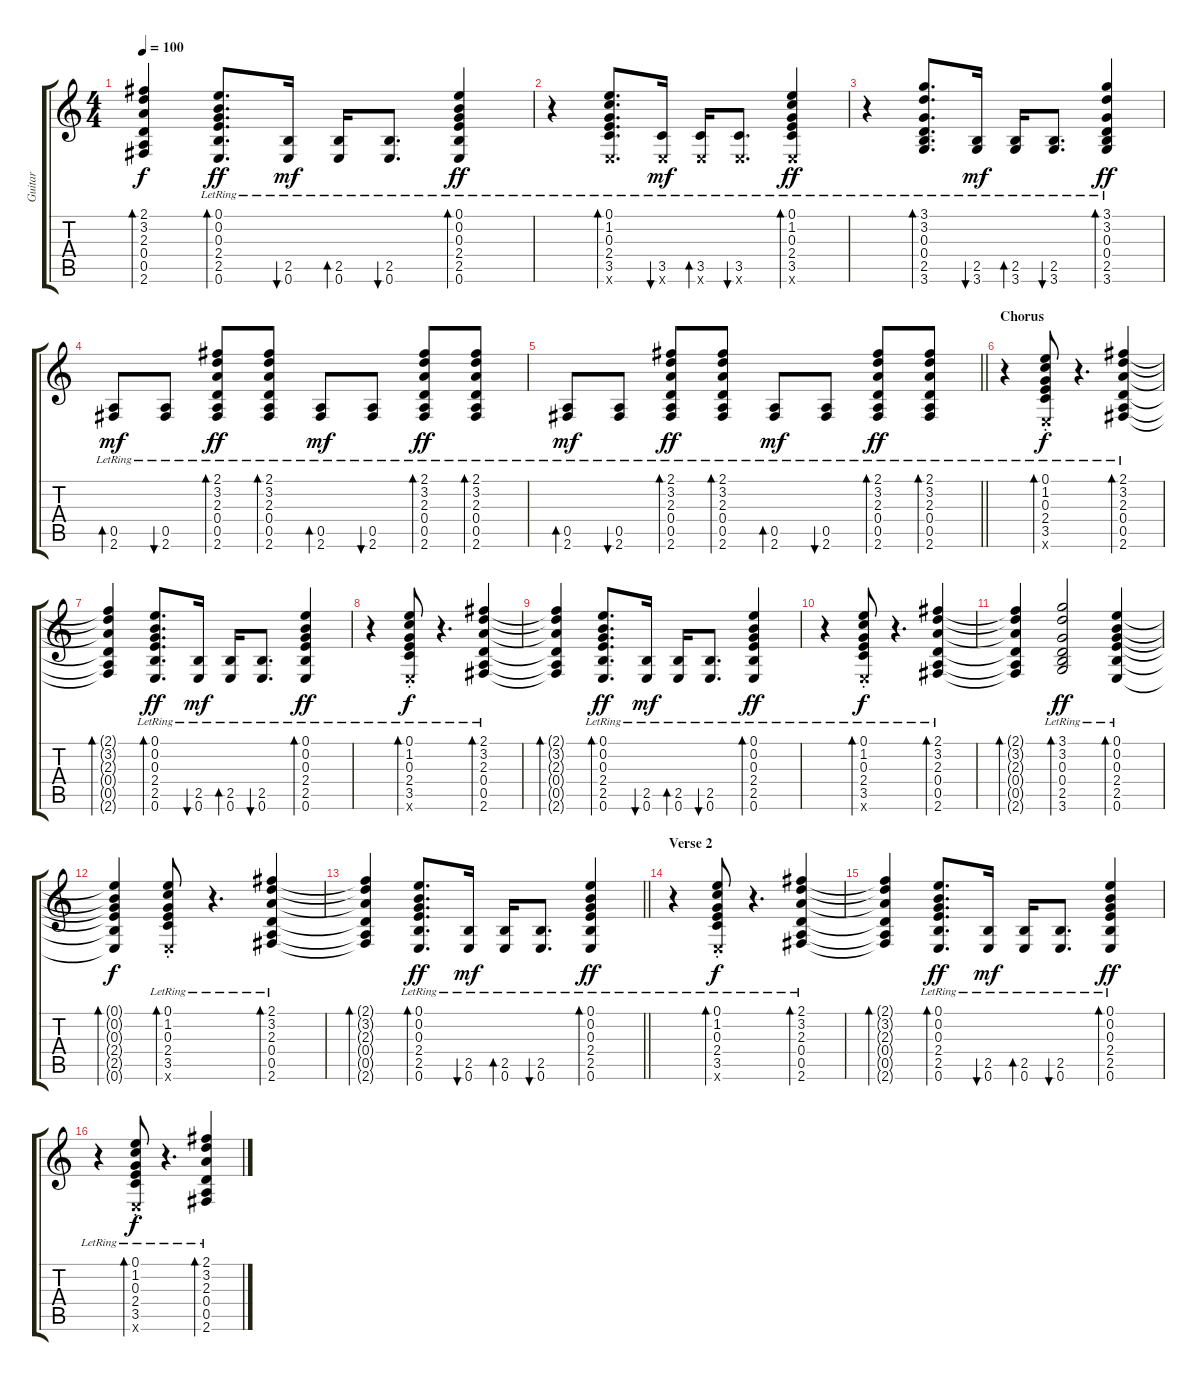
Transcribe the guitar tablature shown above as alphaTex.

\track ("Guitar" "Guitar") {instrument acousticguitarnylon}
\staff {score tabs}
\tuning (E4 B3 G3 D3 A2 E2) {hide}
\ts (4 4)
\tempo 100
\clef g2
\ks c
(2.1{t} 3.2{t} 2.3{t} 0.4{t} 0.5{t} 2.6{t}).4{bd 60 dy f} (0.1{lr} 0.2{lr} 0.3{lr} 2.4{lr} 2.5{lr} 0.6{lr}).8{d bd 60 dy ff} (2.5{lr} 0.6{lr}).16{bu 60 dy mf} (2.5{lr} 0.6{lr}).16{bd 60} (2.5{lr} 0.6{lr}).8{d bu 60} (0.1{lr} 0.2{lr} 0.3{lr} 2.4{lr} 2.5{lr} 0.6{lr}).4{bd 60 dy ff} |
r.4 (0.1{lr} 1.2{lr} 0.3{lr} 2.4{lr} 3.5{lr} 0.6{x}).8{d bd 60} (3.5{lr} 0.6{x}).16{bu 60 dy mf} (3.5{lr} 0.6{x}).16{bd 60} (3.5{lr} 0.6{x}).8{d bu 60} (0.1{lr} 1.2{lr} 0.3{lr} 2.4{lr} 3.5{lr} 0.6{x}).4{bd 60 dy ff} |
r.4 (3.1{lr} 3.2{lr} 0.3{lr} 0.4{lr} 2.5{lr} 3.6).8{d bd 60} (2.5{lr} 3.6).16{bu 60 dy mf} (2.5{lr} 3.6).16{bd 60} (2.5{lr} 3.6).8{d bu 60} (3.1{lr} 3.2{lr} 0.3{lr} 0.4{lr} 2.5{lr} 3.6).4{bd 60 dy ff} |
(0.5{lr} 2.6).8{bd 60 dy mf} (0.5{lr} 2.6).8{bu 60} (2.1{lr} 3.2{lr} 2.3{lr} 0.4{lr} 0.5{lr} 2.6).8{bd 60 dy ff} (2.1{lr} 3.2{lr} 2.3{lr} 0.4{lr} 0.5{lr} 2.6).8{bd 60} (0.5{lr} 2.6).8{bd 60 dy mf} (0.5{lr} 2.6).8{bu 60} (2.1{lr} 3.2{lr} 2.3{lr} 0.4{lr} 0.5{lr} 2.6).8{bd 60 dy ff} (2.1{lr} 3.2{lr} 2.3{lr} 0.4{lr} 0.5{lr} 2.6).8{bd 60} |
\barLineRight lightlight
(0.5{lr} 2.6).8{bd 60 dy mf} (0.5{lr} 2.6).8{bu 60} (2.1{lr} 3.2{lr} 2.3{lr} 0.4{lr} 0.5{lr} 2.6).8{bd 60 dy ff} (2.1{lr} 3.2{lr} 2.3{lr} 0.4{lr} 0.5{lr} 2.6).8{bd 60} (0.5{lr} 2.6).8{bd 60 dy mf} (0.5{lr} 2.6).8{bu 60} (2.1{lr} 3.2{lr} 2.3{lr} 0.4{lr} 0.5{lr} 2.6).8{bd 60 dy ff} (2.1{lr} 3.2{lr} 2.3{lr} 0.4{lr} 0.5{lr} 2.6).8{bd 60} |
\section ("" "Chorus")
r.4 (0.1{st lr} 1.2{st lr} 0.3{st lr} 2.4{st lr} 3.5{st lr} 0.6{x}).8{bd 60 dy f} r.4{d} (2.1{lr} 3.2{lr} 2.3{lr} 0.4{lr} 0.5{lr} 2.6{lr}).4{bd 60} |
(2.1{t} 3.2{t} 2.3{t} 0.4{t} 0.5{t} 2.6{t}).4{bd 60} (0.1{lr} 0.2{lr} 0.3{lr} 2.4{lr} 2.5{lr} 0.6{lr}).8{d bd 60 dy ff} (2.5{lr} 0.6{lr}).16{bu 60 dy mf} (2.5{lr} 0.6{lr}).16{bd 60} (2.5{lr} 0.6{lr}).8{d bu 60} (0.1{lr} 0.2{lr} 0.3{lr} 2.4{lr} 2.5{lr} 0.6{lr}).4{bd 60 dy ff} |
r.4 (0.1{st lr} 1.2{st lr} 0.3{st lr} 2.4{st lr} 3.5{st lr} 0.6{x}).8{bd 60 dy f} r.4{d} (2.1{lr} 3.2{lr} 2.3{lr} 0.4{lr} 0.5{lr} 2.6{lr}).4{bd 60} |
(2.1{t} 3.2{t} 2.3{t} 0.4{t} 0.5{t} 2.6{t}).4{bd 60} (0.1{lr} 0.2{lr} 0.3{lr} 2.4{lr} 2.5{lr} 0.6{lr}).8{d bd 60 dy ff} (2.5{lr} 0.6{lr}).16{bu 60 dy mf} (2.5{lr} 0.6{lr}).16{bd 60} (2.5{lr} 0.6{lr}).8{d bu 60} (0.1{lr} 0.2{lr} 0.3{lr} 2.4{lr} 2.5{lr} 0.6{lr}).4{bd 60 dy ff} |
r.4 (0.1{st lr} 1.2{st lr} 0.3{st lr} 2.4{st lr} 3.5{st lr} 0.6{x}).8{bd 60 dy f} r.4{d} (2.1{lr} 3.2{lr} 2.3{lr} 0.4{lr} 0.5{lr} 2.6{lr}).4{bd 60} |
(2.1{t} 3.2{t} 2.3{t} 0.4{t} 0.5{t} 2.6{t}).4{bd 60} (3.1{lr} 3.2{lr} 0.3{lr} 0.4{lr} 2.5{lr} 3.6{lr}).2{bd 60 dy ff} (0.1{lr} 0.2{lr} 0.3{lr} 2.4{lr} 2.5{lr} 0.6{lr}).4{bd 60} |
(0.1{t} 0.2{t} 0.3{t} 2.4{t} 2.5{t} 0.6{t}).4{bd 60 dy f} (0.1{st lr} 1.2{st lr} 0.3{st lr} 2.4{st lr} 3.5{st lr} 0.6{x}).8{bd 60} r.4{d} (2.1{lr} 3.2{lr} 2.3{lr} 0.4{lr} 0.5{lr} 2.6{lr}).4{bd 60} |
\barLineRight lightlight
(2.1{t} 3.2{t} 2.3{t} 0.4{t} 0.5{t} 2.6{t}).4{bd 60} (0.1{lr} 0.2{lr} 0.3{lr} 2.4{lr} 2.5{lr} 0.6{lr}).8{d bd 60 dy ff} (2.5{lr} 0.6{lr}).16{bu 60 dy mf} (2.5{lr} 0.6{lr}).16{bd 60} (2.5{lr} 0.6{lr}).8{d bu 60} (0.1{lr} 0.2{lr} 0.3{lr} 2.4{lr} 2.5{lr} 0.6{lr}).4{bd 60 dy ff} |
\section ("" "Verse 2")
r.4 (0.1{st lr} 1.2{st lr} 0.3{st lr} 2.4{st lr} 3.5{st lr} 0.6{x}).8{bd 60 dy f} r.4{d} (2.1{lr} 3.2{lr} 2.3{lr} 0.4{lr} 0.5{lr} 2.6{lr}).4{bd 60} |
(2.1{t} 3.2{t} 2.3{t} 0.4{t} 0.5{t} 2.6{t}).4{bd 60} (0.1{lr} 0.2{lr} 0.3{lr} 2.4{lr} 2.5{lr} 0.6{lr}).8{d bd 60 dy ff} (2.5{lr} 0.6{lr}).16{bu 60 dy mf} (2.5{lr} 0.6{lr}).16{bd 60} (2.5{lr} 0.6{lr}).8{d bu 60} (0.1{lr} 0.2{lr} 0.3{lr} 2.4{lr} 2.5{lr} 0.6{lr}).4{bd 60 dy ff} |
r.4 (0.1{st lr} 1.2{st lr} 0.3{st lr} 2.4{st lr} 3.5{st lr} 0.6{x}).8{bd 60 dy f} r.4{d} (2.1{lr} 3.2{lr} 2.3{lr} 0.4{lr} 0.5{lr} 2.6{lr}).4{bd 60}
